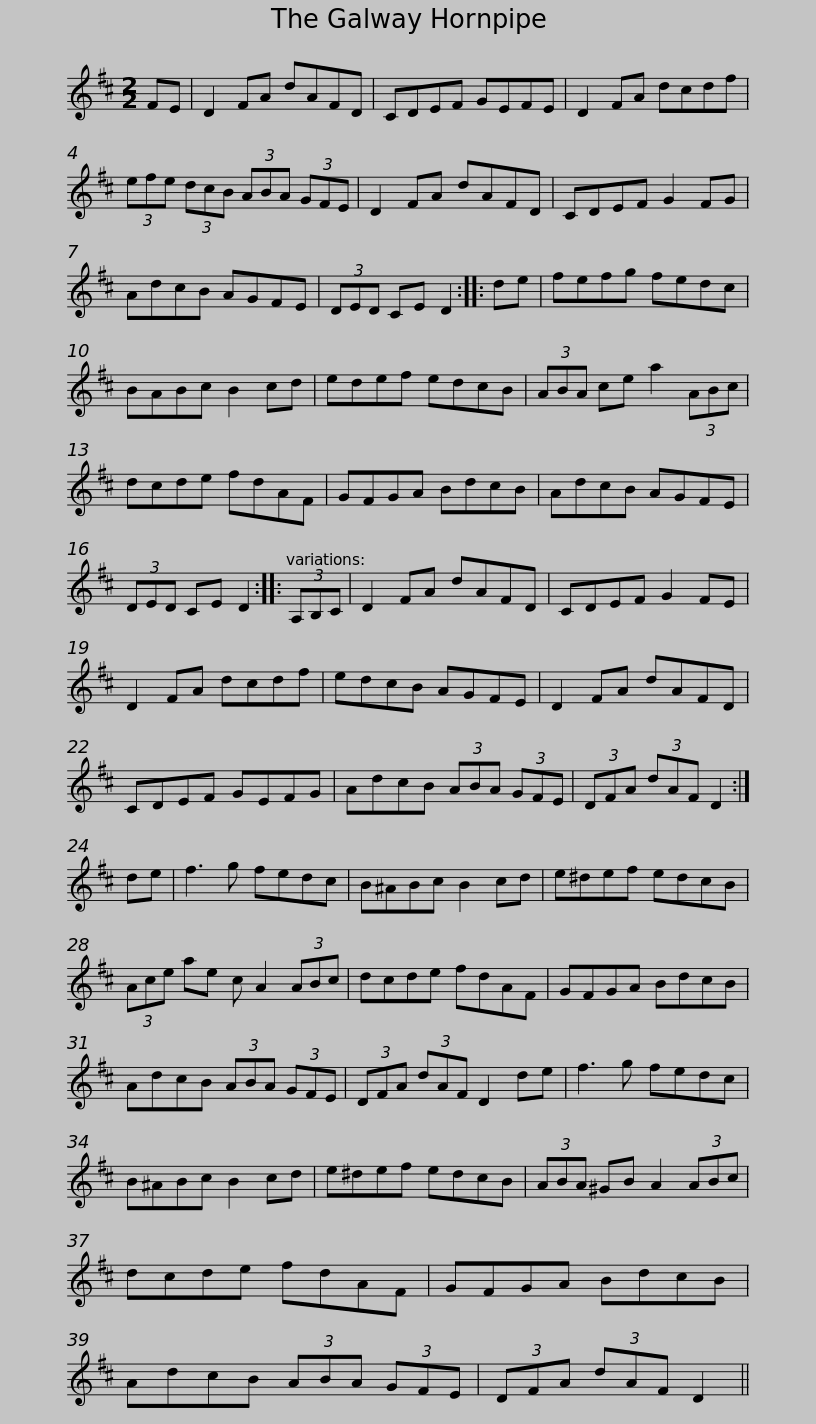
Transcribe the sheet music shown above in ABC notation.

X:1
L:1/8
M:2/2
I:linebreak $
K:D
V:1 treble
V:1
 FE | D2 FA dAFD | CDEF GEFE | D2 FA dcdf | (3efe (3dcB (3ABA (3GFE | %5
 D2 FA dAFD |$ CDEF G2 FG | AdcB AGFE | (3DED CE D2 :: de | %10
 fefg fedc | BABc B2 cd |$ edef edcB | (3ABA ce a2 (3ABc | dcde fdAF | %15
 GFGA BdcB | AdcB AGFE |$ (3DED CE D2 :: (3A,B,C | D2 FA dAFD | %20
 CDEF G2 FE | D2 FA dcdf | edcB AGFE |$ D2 FA dAFD | CDEF GEFG | %25
 AdcB (3ABA (3GFE | (3DFA (3dAF D2 :| de | f3 g fedc |$ B^ABc B2 cd | %30
 e^def edcB | (3Ace ae c A2 (3ABc | dcde fdAF | GFGA BdcB |$ AdcB (3ABA (3GFE | %35
 (3DFA (3dAF D2 de | f3 g fedc | B^ABc B2 cd | e^def edcB |$ (3ABA ^GB A2 (3ABc | %40
 dcde fdAF | GFGA BdcB | AdcB (3ABA (3GFE | (3DFA (3dAF D2 || %44
